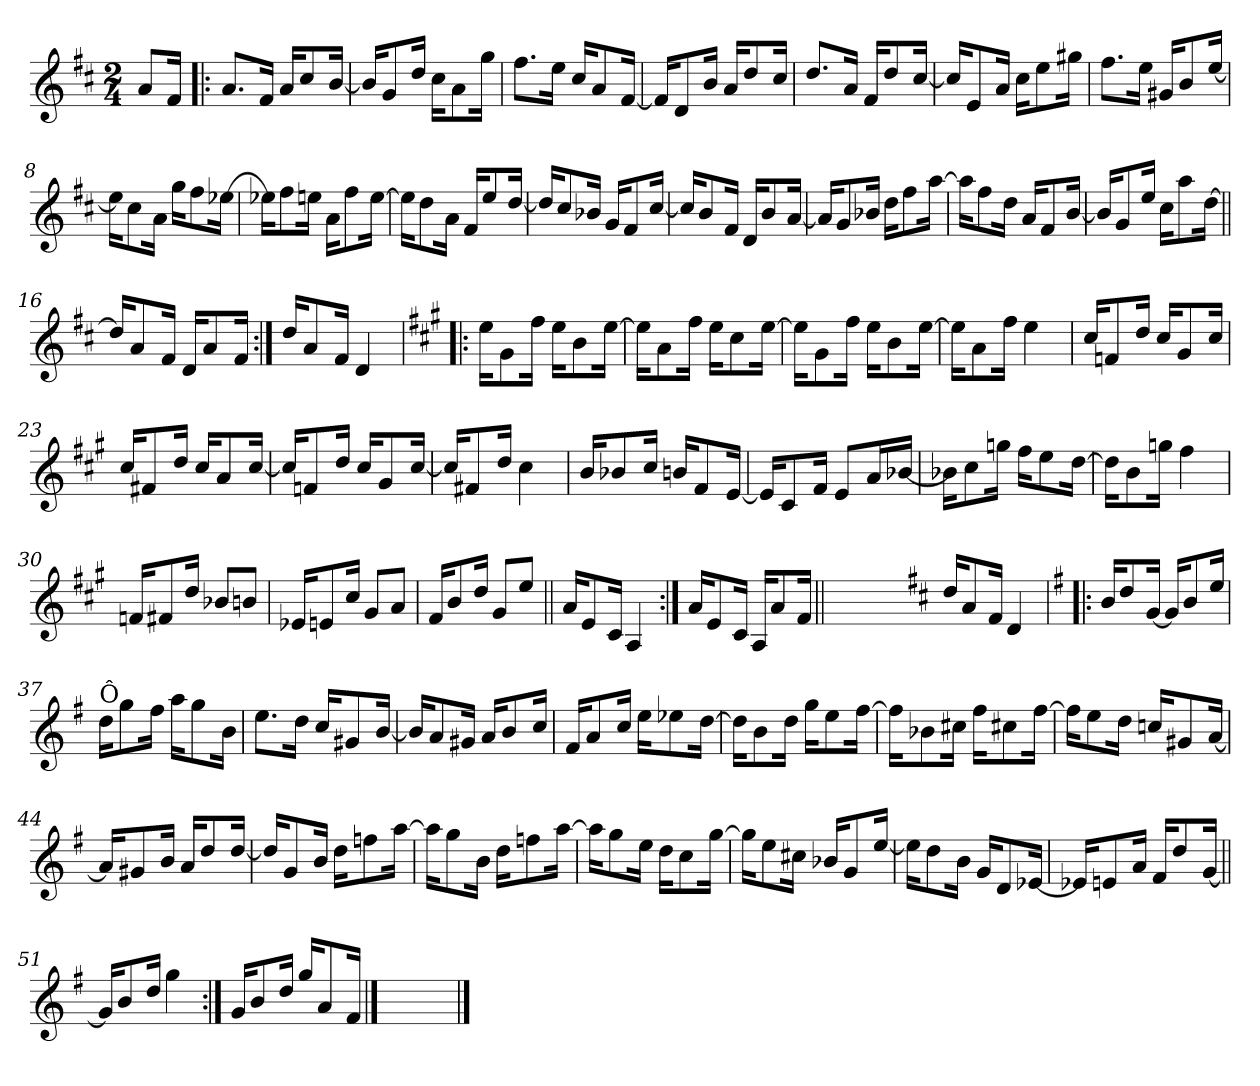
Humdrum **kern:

**kern
*part1
*staff1
*clefG2
*k[f#c#]
*D:
*M2/4
=
8a/L
16f#/Jk
=1!|:
8.a/L
16f#/Jk
16a/KL
8cc#/
[16b/Jk
=2
16b/KL]
8g/
16dd/Jk
16cc#\KL
8a\
16gg\Jk
=3
8.ff#\L
16ee\Jk
16cc#/KL
8a/
[16f#/Jk
=4
16f#/KL]
8d/
16b/Jk
16a/KL
8dd/
16cc#/Jk
!!LO:LB:g=z
=5
8.dd/L
16a/Jk
16f#/KL
8dd/
[16cc#/Jk
=6
16cc#/KL]
8e/
16a/Jk
16cc#\KL
8ee\
16gg#X\Jk
=7
8.ff#\L
16ee\Jk
16g#X/KL
8b/
[16ee/Jk
=8
16ee\KL]
8cc#\
16a\Jk
16gg\KL
8ff#\
[16ee-X\Jk
=9
16ee-X\KL]
8ff#\
16een\Jk
16a\KL
8ff#\
[16ee\Jk
!!LO:LB:g=z
=10
16ee\KL]
8dd\
16a\Jk
16f#/KL
8ee/
[16dd/Jk
=11
16dd/KL]
8cc#/
16b-X/Jk
16g/KL
8f#/
[16cc#/Jk
=12
16cc#/KL]
8b/
16f#/Jk
16d/KL
8b/
[16a/Jk
=13
16a/KL]
8g/
16b-X/Jk
16dd\KL
8ff#\
[16aa\Jk
=14
16aa\KL]
8ff#\
16dd\Jk
16a/KL
8f#/
[16b/Jk
!!LO:LB:g=z
=15
16b/KL]
8g/
16ee/Jk
16cc#\KL
8aa\
[16dd\Jk
=16||
16dd/KL]
8a/
16f#/Jk
16d/KL
8a/
16f#/Jk
=17:|!
16dd/KL
8a/
16f#/Jk
4d/
=18!|:
*k[f#c#g#]
*A:
16ee\KL
8g#\
16ff#\Jk
16ee\KL
8b\
[16ee\Jk
=19
16ee\KL]
8a\
16ff#\Jk
16ee\KL
8cc#\
[16ee\Jk
!!LO:LB:g=z
=20
16ee\KL]
8g#\
16ff#\Jk
16ee\KL
8b\
[16ee\Jk
=21
16ee\KL]
8a\
16ff#\Jk
4ee\
=22
16cc#/KL
8fn/
16dd/Jk
16cc#/KL
8g#/
16cc#/Jk
=23
16cc#/KL
8f#X/
16dd/Jk
16cc#/KL
8a/
[16cc#/Jk
=24
16cc#/KL]
8fn/
16dd/Jk
16cc#/KL
8g#/
[16cc#/Jk
!!LO:LB:g=z
=25
16cc#/KL]
8f#X/
16dd/Jk
4cc#\
=26
16b/KL
8b-X/
16cc#/Jk
16bn/KL
8f#/
[16e/Jk
=27
16e/KL]
8c#/
16f#/Jk
8e/L
16a/L
[16b-X/JJ
=28
16b-X\KL]
8cc#\
16ggn\Jk
16ff#\KL
8ee\
[16dd\Jk
=29
16dd\KL]
8b\
16ggn\Jk
4ff#\
!!LO:LB:g=z
=30
16fn/KL
8f#X/
16dd/Jk
8b-X/L
8bn/J
=31
16e-X/KL
8en/
16cc#/Jk
8g#/L
8a/J
=32
16f#/KL
8b/
16dd/Jk
8g#/L
8ee/J
=33||
16a/KL
8e/
16c#/Jk
4A/
=34:|!
16a/KL
8e/
16c#/Jk
16A/KL
8a/
16f#/Jk
=34X341||
2ryy
!!LO:LB:g=z
=35-
*k[f#c#]
*D:
16dd/KL
8a/
16f#/Jk
4d/
=36!|:
*k[f#]
*G:
16b/KL
8dd/
[16g/Jk
16g/KL]
8b/
16ee/Jk
=37
!LO:TX:a:t=Ô
16dd\KL
8gg\
16ff#\Jk
16aa\KL
8gg\
16b\Jk
=38
8.ee\L
16dd\Jk
16cc/KL
8g#X/
[16b/Jk
=39
16b/KL]
8a/
16g#X/Jk
16a/KL
8b/
16cc/Jk
!!LO:LB:g=z
=40
16f#/KL
8a/
16cc/Jk
16ee\KL
8ee-X\
[16dd\Jk
=41
16dd\KL]
8b\
16dd\Jk
16gg\KL
8ee\
[16ff#\Jk
=42
16ff#\KL]
8b-X\
16cc#X\Jk
16ff#\KL
8cc#X\
[16ff#\Jk
=43
16ff#\KL]
8ee\
16dd\Jk
16ccn/KL
8g#X/
[16a/Jk
=44
16a/KL]
8g#X/
16b/Jk
16a/KL
8dd/
[16dd/Jk
!!LO:PB:g=z
=45
16dd/KL]
8g/
16b/Jk
16dd\KL
8ffn\
[16aa\Jk
=46
16aa\KL]
8gg\
16b\Jk
16dd\KL
8ffn\
[16aa\Jk
=47
16aa\KL]
8gg\
16ee\Jk
16dd\KL
8cc\
[16gg\Jk
=48
16gg\KL]
8ee\
16cc#X\Jk
16b-X/KL
8g/
[16ee/Jk
=49
16ee\KL]
8dd\
16b\Jk
16g/KL
8d/
[16e-X/Jk
!!LO:LB:g=z
=50
16e-X/KL]
8en/
16a/Jk
16f#/KL
8dd/
[16g/Jk
=51||
16g/KL]
8b/
16dd/Jk
4gg\
=52:|!
16g/KL
8b/
16dd/Jk
16gg/KL
8a/
16f#/Jk
==53
2ryy
==
*-
